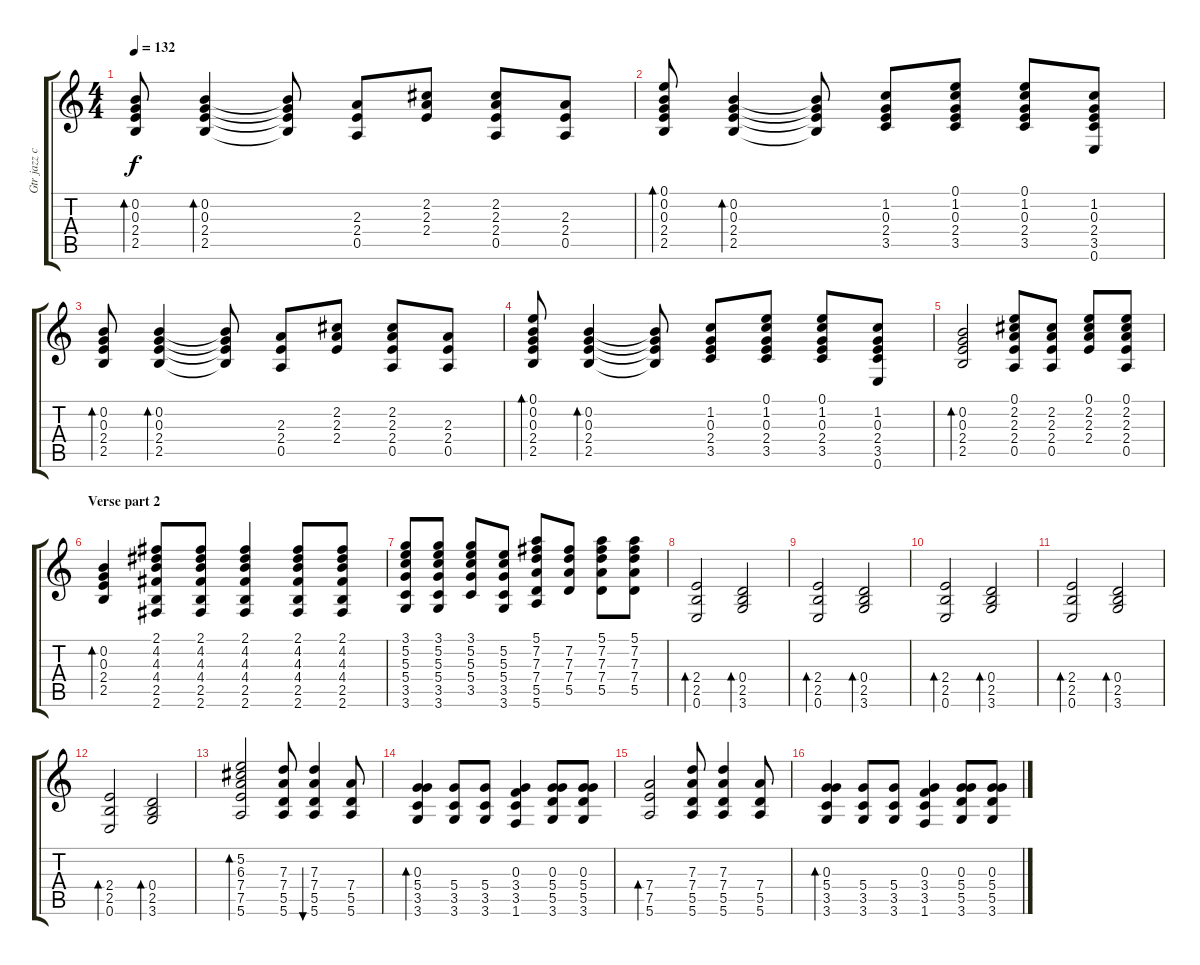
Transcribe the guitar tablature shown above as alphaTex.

\track ("Gtr jazz crunch" "Gtr jazz c") {instrument electricguitarjazz}
\staff {score tabs}
\tuning (E4 B3 G3 D3 A2 E2) {hide}
\ts (4 4)
\tempo 132
\clef g2
\ks c
(0.2 0.3 2.4 2.5).8{bd 60 dy f} (0.2 0.3 2.4 2.5).4{bd 60} (0.2{t} 0.3{t} 2.4{t} 2.5{t}).8 (2.3 2.4 0.5).8 (2.2 2.3 2.4).8 (2.2 2.3 2.4 0.5).8 (2.3 2.4 0.5).8 |
(0.1 0.2 0.3 2.4 2.5).8{bd 60} (0.2 0.3 2.4 2.5).4{bd 60} (0.2{t} 0.3{t} 2.4{t} 2.5{t}).8 (1.2 0.3 2.4 3.5).8 (0.1 1.2 0.3 2.4 3.5).8 (0.1 1.2 0.3 2.4 3.5).8 (1.2 0.3 2.4 3.5 0.6).8 |
(0.2 0.3 2.4 2.5).8{bd 60} (0.2 0.3 2.4 2.5).4{bd 60} (0.2{t} 0.3{t} 2.4{t} 2.5{t}).8 (2.3 2.4 0.5).8 (2.2 2.3 2.4).8 (2.2 2.3 2.4 0.5).8 (2.3 2.4 0.5).8 |
(0.1 0.2 0.3 2.4 2.5).8{bd 60} (0.2 0.3 2.4 2.5).4{bd 60} (0.2{t} 0.3{t} 2.4{t} 2.5{t}).8 (1.2 0.3 2.4 3.5).8 (0.1 1.2 0.3 2.4 3.5).8 (0.1 1.2 0.3 2.4 3.5).8 (1.2 0.3 2.4 3.5 0.6).8 |
(0.2 0.3 2.4 2.5).2{bd 120} (0.1 2.2 2.3 2.4 0.5).8 (2.2 2.3 2.4 0.5).8 (0.1 2.2 2.3 2.4).8 (0.1 2.2 2.3 2.4 0.5).8 |
\section ("" "Verse part 2")
(0.2 0.3 2.4 2.5).4{bd 120} (2.1 4.2 4.3 4.4 2.5 2.6).8 (2.1 4.2 4.3 4.4 2.5 2.6).8 (2.1 4.2 4.3 4.4 2.5 2.6).4 (2.1 4.2 4.3 4.4 2.5 2.6).8 (2.1 4.2 4.3 4.4 2.5 2.6).8 |
(3.1 5.2 5.3 5.4 3.5 3.6).8 (3.1 5.2 5.3 5.4 3.5 3.6).8 (3.1 5.2 5.3 5.4 3.5).8 (5.2 5.3 5.4 3.5 3.6).8 (5.1 7.2 7.3 7.4 5.5 5.6).8 (7.2 7.3 7.4 5.5).8 (5.1 7.2 7.3 7.4 5.5).8 (5.1 7.2 7.3 7.4 5.5).8 |
(2.4 2.5 0.6).2{bd 120} (0.4 2.5 3.6).2{bd 120} |
(2.4 2.5 0.6).2{bd 120} (0.4 2.5 3.6).2{bd 120} |
(2.4 2.5 0.6).2{bd 120} (0.4 2.5 3.6).2{bd 120} |
(2.4 2.5 0.6).2{bd 120} (0.4 2.5 3.6).2{bd 120} |
(2.4 2.5 0.6).2{bd 120} (0.4 2.5 3.6).2{bd 120} |
(5.2 6.3 7.4 7.5 5.6).2{bd 60 instrument electricguitarjazz} (7.3 7.4 5.5 5.6).8 (7.3 7.4 5.5 5.6).4{bu 60} (7.4 5.5 5.6).8 |
(0.3 5.4 3.5 3.6).4{bd 60} (5.4 3.5 3.6).8 (5.4 3.5 3.6).8 (0.3 3.4 3.5 1.6).4 (0.3 5.4 5.5 3.6).8 (0.3 5.4 5.5 3.6).8 |
(7.4 7.5 5.6).2{bd 60 instrument electricguitarjazz} (7.3 7.4 5.5 5.6).8 (7.3 7.4 5.5 5.6).4 (7.4 5.5 5.6).8 |
(0.3 5.4 3.5 3.6).4{bd 60} (5.4 3.5 3.6).8 (5.4 3.5 3.6).8 (0.3 3.4 3.5 1.6).4 (0.3 5.4 5.5 3.6).8 (0.3 5.4 5.5 3.6).8
